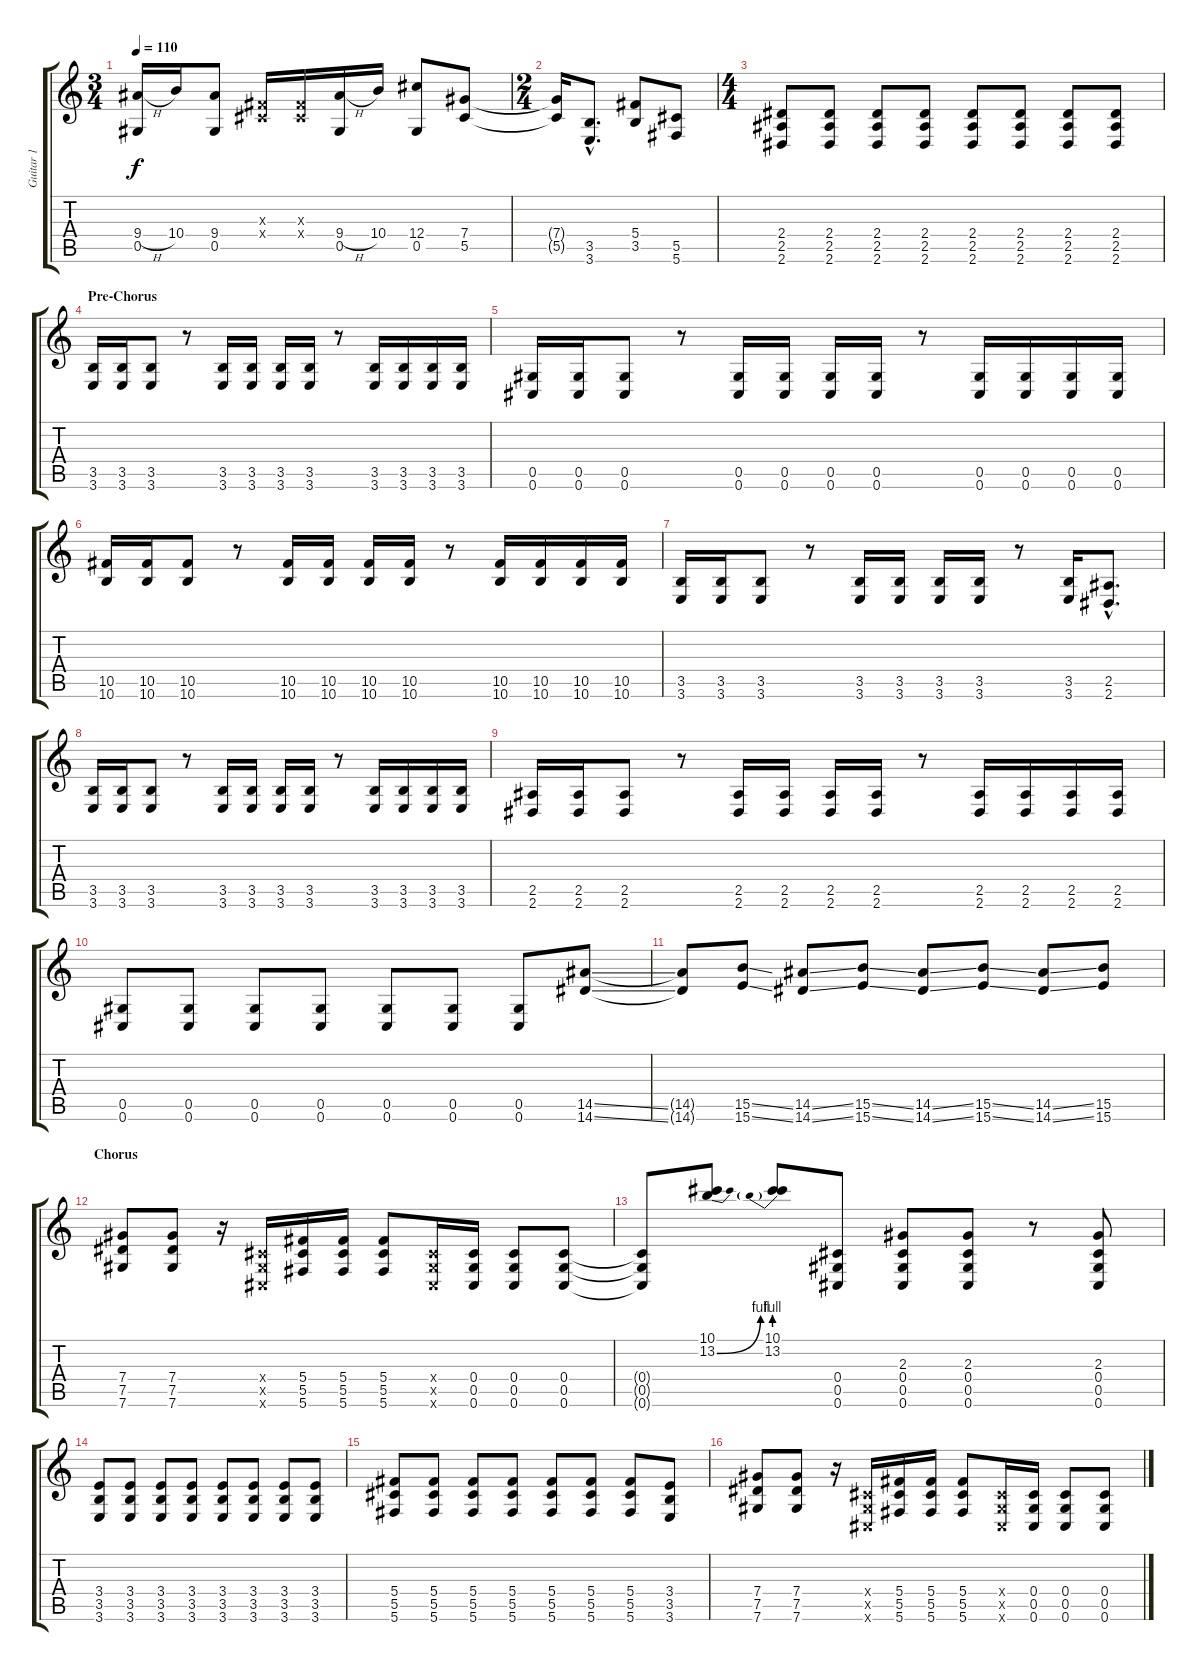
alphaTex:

\track ("Guitar 1" "Guitar 1") {instrument distortionguitar}
\staff {score tabs}
\tuning (Eb4 Bb3 Gb3 Db3 Ab2 Db2) {hide}
\ts (3 4)
\tempo 110
\clef g2
\ks c
(9.4{h} 0.5).16{dy f} 10.4.16 (9.4 0.5).8 (0.3{x} 0.4{x}).16 (0.3{x} 0.4{x}).16 (9.4{h} 0.5).16 10.4.16 (12.4 0.5).8 (7.4 5.5).8 |
\ts (2 4)
(7.4{t} 5.5{t}).16 (3.5{hac} 3.6{hac}).8{d} (5.4 3.5).8 (5.5 5.6).8 |
\ts (4 4)
(2.4 2.5 2.6).8 (2.4 2.5 2.6).8 (2.4 2.5 2.6).8 (2.4 2.5 2.6).8 (2.4 2.5 2.6).8 (2.4 2.5 2.6).8 (2.4 2.5 2.6).8 (2.4 2.5 2.6).8 |
\section ("" "Pre-Chorus")
(3.5 3.6).16 (3.5 3.6).16 (3.5 3.6).8 r.8 (3.5 3.6).16 (3.5 3.6).16 (3.5 3.6).16 (3.5 3.6).16 r.8 (3.5 3.6).16 (3.5 3.6).16 (3.5 3.6).16 (3.5 3.6).16 |
(0.5 0.6).16 (0.5 0.6).16 (0.5 0.6).8 r.8 (0.5 0.6).16 (0.5 0.6).16 (0.5 0.6).16 (0.5 0.6).16 r.8 (0.5 0.6).16 (0.5 0.6).16 (0.5 0.6).16 (0.5 0.6).16 |
(10.5 10.6).16 (10.5 10.6).16 (10.5 10.6).8 r.8 (10.5 10.6).16 (10.5 10.6).16 (10.5 10.6).16 (10.5 10.6).16 r.8 (10.5 10.6).16 (10.5 10.6).16 (10.5 10.6).16 (10.5 10.6).16 |
(3.5 3.6).16 (3.5 3.6).16 (3.5 3.6).8 r.8 (3.5 3.6).16 (3.5 3.6).16 (3.5 3.6).16 (3.5 3.6).16 r.8 (3.5 3.6).16 (2.5{hac} 2.6{hac}).8{d} |
(3.5 3.6).16 (3.5 3.6).16 (3.5 3.6).8 r.8 (3.5 3.6).16 (3.5 3.6).16 (3.5 3.6).16 (3.5 3.6).16 r.8 (3.5 3.6).16 (3.5 3.6).16 (3.5 3.6).16 (3.5 3.6).16 |
(2.5 2.6).16 (2.5 2.6).16 (2.5 2.6).8 r.8 (2.5 2.6).16 (2.5 2.6).16 (2.5 2.6).16 (2.5 2.6).16 r.8 (2.5 2.6).16 (2.5 2.6).16 (2.5 2.6).16 (2.5 2.6).16 |
(0.5 0.6).8 (0.5 0.6).8 (0.5 0.6).8 (0.5 0.6).8 (0.5 0.6).8 (0.5 0.6).8 (0.5 0.6).8 (14.5{ss} 14.6{ss}).8 |
(14.5{t} 14.6{t}).8 (15.5{ss} 15.6{ss}).8 (14.5{ss} 14.6{ss}).8 (15.5{ss} 15.6{ss}).8 (14.5{ss} 14.6{ss}).8 (15.5{ss} 15.6{ss}).8 (14.5{ss} 14.6{ss}).8 (15.5 15.6).8 |
\section ("" "Chorus")
(7.4 7.5 7.6).8 (7.4 7.5 7.6).8 r.16 (0.4{x} 0.5{x} 0.6{x}).16 (5.4 5.5 5.6).16 (5.4 5.5 5.6).16 (5.4 5.5 5.6).8 (0.4{x} 0.5{x} 0.6{x}).16 (0.4 0.5 0.6).16 (0.4 0.5 0.6).8 (0.4 0.5 0.6).8 |
(0.4{t} 0.5{t} 0.6{t}).8 (10.1 13.2{be (bend 0 0 60 4)}).8 (10.1 13.2{be (prebend 0 4 60 4)}).8 (0.4 0.5 0.6).8 (2.3 0.4 0.5 0.6).8 (2.3 0.4 0.5 0.6).8 r.8 (2.3 0.4 0.5 0.6).8 |
(3.4 3.5 3.6).8 (3.4 3.5 3.6).8 (3.4 3.5 3.6).8 (3.4 3.5 3.6).8 (3.4 3.5 3.6).8 (3.4 3.5 3.6).8 (3.4 3.5 3.6).8 (3.4 3.5 3.6).8 |
(5.4 5.5 5.6).8 (5.4 5.5 5.6).8 (5.4 5.5 5.6).8 (5.4 5.5 5.6).8 (5.4 5.5 5.6).8 (5.4 5.5 5.6).8 (5.4 5.5 5.6).8 (3.4 3.5 3.6).8 |
(7.4 7.5 7.6).8 (7.4 7.5 7.6).8 r.16 (0.4{x} 0.5{x} 0.6{x}).16 (5.4 5.5 5.6).16 (5.4 5.5 5.6).16 (5.4 5.5 5.6).8 (0.4{x} 0.5{x} 0.6{x}).16 (0.4 0.5 0.6).16 (0.4 0.5 0.6).8 (0.4 0.5 0.6).8
